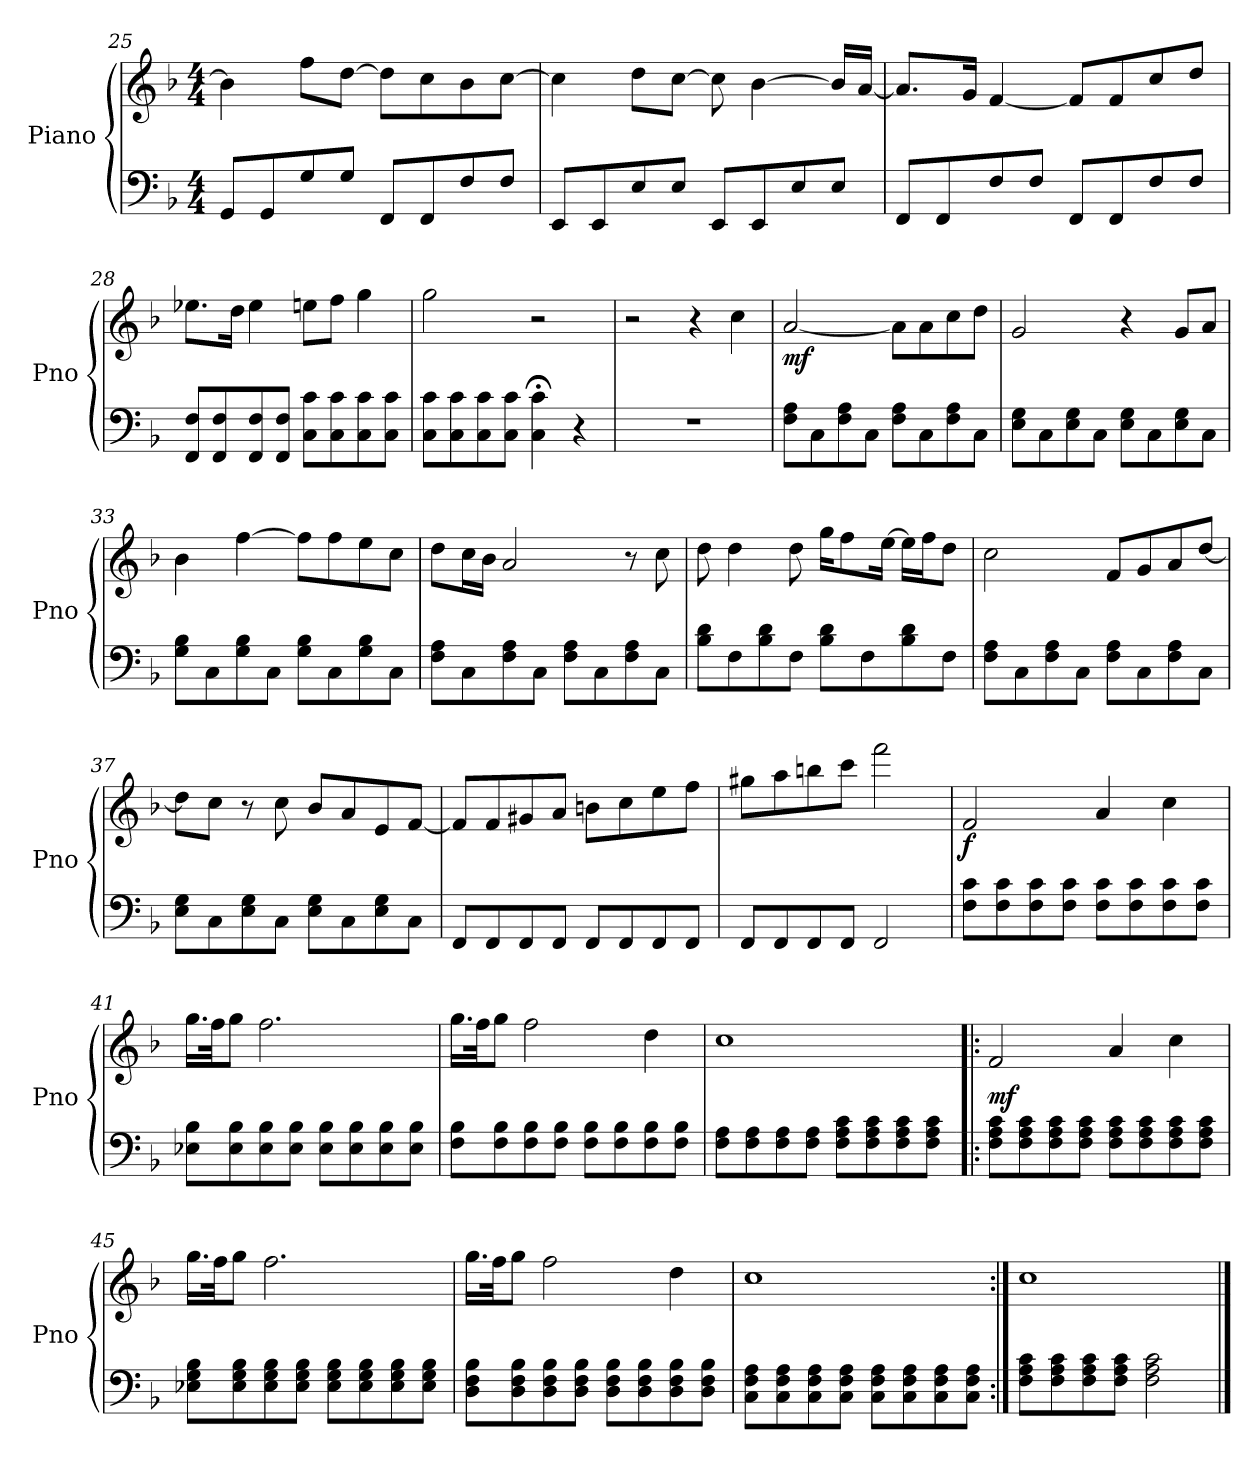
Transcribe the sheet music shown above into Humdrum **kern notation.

**kern	**kern	**dynam
*part1	*part1	*part1
*staff2	*staff1	*staff1/2
*I"Piano	*	*
*I'Pno	*	*
!!LO:LB:g=z
*clefF4	*clefG2	*
*k[b-]	*k[b-]	*
*M4/4	*M4/4	*
=25	=25	=25
8GG/L	4b-\]	.
8GG/	.	.
8G/	8ff\L	.
8G/J	[8dd\J	.
8FF/L	8dd\L]	.
8FF/	8cc\	.
8F/	8b-\	.
8F/J	[8cc\J	.
=26	=26	=26
8EE/L	4cc\]	.
8EE/	.	.
8E/	8dd\L	.
8E/J	[8cc\J	.
8EE/L	8cc\]	.
8EE/	[4b-\	.
8E/	.	.
8E/J	16b-/LL]	.
.	[16a/JJ	.
=27	=27	=27
8FF/L	8.a/L]	.
8FF/	.	.
.	16g/Jk	.
8F/	[4f/	.
8F/J	.	.
8FF/L	8f/L]	.
8FF/	8f/	.
8F/	8cc/	.
8F/J	8dd/J	.
=28	=28	=28
8FF/ 8F/L	8.ee-X\L	.
8FF/ 8F/	.	.
.	16dd\Jk	.
8FF/ 8F/	4ee-\	.
8FF/ 8F/J	.	.
8C\ 8c\L	8een\L	.
8C\ 8c\	8ff\J	.
8C\ 8c\	4gg\	.
8C\ 8c\J	.	.
!!LO:LB:g=z
=29	=29	=29
8C\ 8c\L	2gg\	.
8C\ 8c\	.	.
8C\ 8c\	.	.
8C\ 8c\J	.	.
4C\;< 4c\;<	2r	.
4r	.	.
=30	=30	=30
1r	2r	.
.	4r	.
.	4cc\	.
=31	=31	=31
!	!	!LO:DY:b
8F\ 8A\L	[2a/	mf
8C\	.	.
8F\ 8A\	.	.
8C\J	.	.
8F\ 8A\L	8a\L]	.
8C\	8a\	.
8F\ 8A\	8cc\	.
8C\J	8dd\J	.
=32	=32	=32
8E\ 8G\L	2g/	.
8C\	.	.
8E\ 8G\	.	.
8C\J	.	.
8E\ 8G\L	4r	.
8C\	.	.
8E\ 8G\	8g/L	.
8C\J	8a/J	.
!!LO:LB:g=z
=33	=33	=33
8G\ 8B-\L	4b-\	.
8C\	.	.
8G\ 8B-\	[4ff\	.
8C\J	.	.
8G\ 8B-\L	8ff\L]	.
8C\	8ff\	.
8G\ 8B-\	8ee\	.
8C\J	8cc\J	.
=34	=34	=34
8F\ 8A\L	8dd\L	.
8C\	16cc\L	.
.	16b-\JJ	.
8F\ 8A\	2a/	.
8C\J	.	.
8F\ 8A\L	.	.
8C\	.	.
8F\ 8A\	8r	.
8C\J	8cc\	.
=35	=35	=35
8B-\ 8d\L	8dd\	.
8F\	4dd\	.
8B-\ 8d\	.	.
8F\J	8dd\	.
8B-\ 8d\L	16gg\KL	.
.	8ff\	.
8F\	.	.
.	[16ee\Jk	.
8B-\ 8d\	16ee\LL]	.
.	16ff\J	.
8F\J	8dd\J	.
=36	=36	=36
8F\ 8A\L	2cc\	.
8C\	.	.
8F\ 8A\	.	.
8C\J	.	.
8F\ 8A\L	8f/L	.
8C\	8g/	.
8F\ 8A\	8a/	.
8C\J	[8dd/J	.
!!LO:LB:g=z
=37	=37	=37
8E\ 8G\L	8dd\L]	.
8C\	8cc\J	.
8E\ 8G\	8r	.
8C\J	8cc\	.
8E\ 8G\L	8b-/L	.
8C\	8a/	.
8E\ 8G\	8e/	.
8C\J	[8f/J	.
=38	=38	=38
8FF/L	8f/L]	.
8FF/	8f/	.
8FF/	8g#X/	.
8FF/J	8a/J	.
8FF/L	8bn\L	.
8FF/	8cc\	.
8FF/	8ee\	.
8FF/J	8ff\J	.
=39	=39	=39
8FF/L	8gg#X\L	.
8FF/	8aa\	.
8FF/	8bbn\	.
8FF/J	8ccc\J	.
2FF/	2fffZ\	.
=40	=40	=40
!	!	!LO:DY:b
8F\ 8c\L	2f/	f
8F\ 8c\	.	.
8F\ 8c\	.	.
8F\ 8c\J	.	.
8F\ 8c\L	4a/	.
8F\ 8c\	.	.
8F\ 8c\	4cc\	.
8F\ 8c\J	.	.
!!LO:LB:g=z
=41	=41	=41
8E-X\ 8B-\L	16.gg\LL	.
.	32ff\JK	.
8E-\ 8B-\	8gg\J	.
8E-\ 8B-\	2.ff\	.
8E-\ 8B-\J	.	.
8E-\ 8B-\L	.	.
8E-\ 8B-\	.	.
8E-\ 8B-\	.	.
8E-\ 8B-\J	.	.
=42	=42	=42
8F\ 8B-\L	16.gg\LL	.
.	32ff\JK	.
8F\ 8B-\	8gg\J	.
8F\ 8B-\	2ff\	.
8F\ 8B-\J	.	.
8F\ 8B-\L	.	.
8F\ 8B-\	.	.
8F\ 8B-\	4dd\	.
8F\ 8B-\J	.	.
=43	=43	=43
8F\ 8A\L	1cc	.
8F\ 8A\	.	.
8F\ 8A\	.	.
8F\ 8A\J	.	.
8F\ 8A\ 8c\L	.	.
8F\ 8A\ 8c\	.	.
8F\ 8A\ 8c\	.	.
8F\ 8A\ 8c\J	.	.
=44!|:	=44!|:	=44!|:
!	!	!LO:DY:a=2
8F\ 8A\ 8c\L	2f/	mf
8F\ 8A\ 8c\	.	.
8F\ 8A\ 8c\	.	.
8F\ 8A\ 8c\J	.	.
8F\ 8A\ 8c\L	4a/	.
8F\ 8A\ 8c\	.	.
8F\ 8A\ 8c\	4cc\	.
8F\ 8A\ 8c\J	.	.
!!LO:PB:g=z
=45	=45	=45
8E-X\ 8G\ 8B-\L	16.gg\LL	.
.	32ff\JK	.
8E-\ 8G\ 8B-\	8gg\J	.
8E-\ 8G\ 8B-\	2.ff\	.
8E-\ 8G\ 8B-\J	.	.
8E-\ 8G\ 8B-\L	.	.
8E-\ 8G\ 8B-\	.	.
8E-\ 8G\ 8B-\	.	.
8E-\ 8G\ 8B-\J	.	.
=46	=46	=46
!	!	!LO:DY:b
8D\ 8F\ 8B-\L	16.gg\LL	other-dynamics
.	32ff\JK	.
8D\ 8F\ 8B-\	8gg\J	.
8D\ 8F\ 8B-\	2ff\	.
8D\ 8F\ 8B-\J	.	.
8D\ 8F\ 8B-\L	.	.
8D\ 8F\ 8B-\	.	.
8D\ 8F\ 8B-\	4dd\	.
8D\ 8F\ 8B-\J	.	.
=47	=47	=47
8C\ 8F\ 8A\L	1cc	.
8C\ 8F\ 8A\	.	.
8C\ 8F\ 8A\	.	.
8C\ 8F\ 8A\J	.	.
8C\ 8F\ 8A\L	.	.
8C\ 8F\ 8A\	.	.
8C\ 8F\ 8A\	.	.
8C\ 8F\ 8A\J	.	.
=48:|!	=48:|!	=48:|!
8F\ 8A\ 8c\L	1cc	.
8F\ 8A\ 8c\	.	.
8F\ 8A\ 8c\	.	.
8F\ 8A\ 8c\J	.	.
2F\ 2A\ 2c\	.	.
==	==	==
*-	*-	*-
